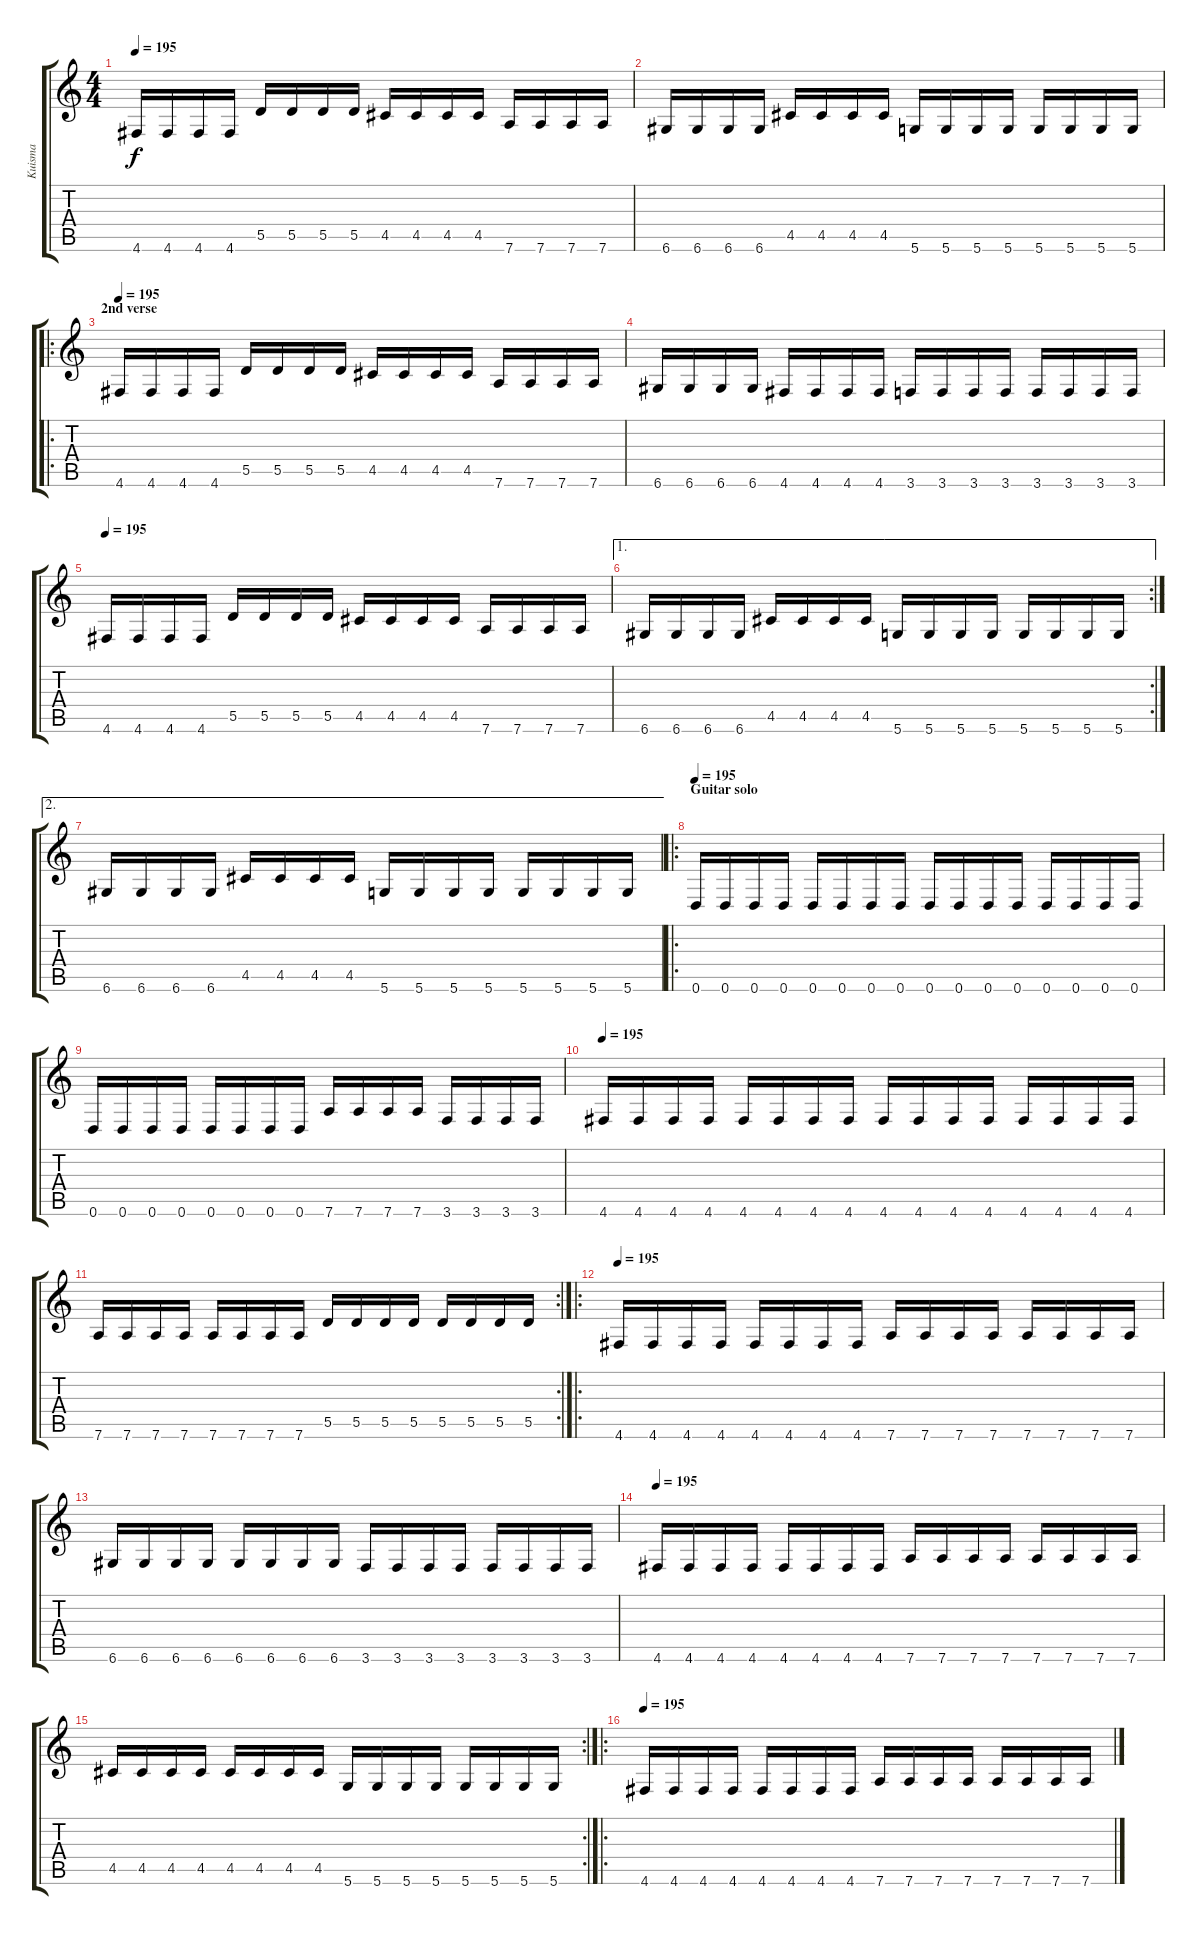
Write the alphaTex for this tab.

\track ("Kuisma" "Kuisma") {instrument distortionguitar}
\staff {score tabs}
\tuning (E4 B3 G3 D3 A2 D2) {hide}
\ts (4 4)
\tempo 195
\clef g2
\ks c
4.6.16{dy f} 4.6.16 4.6.16 4.6.16 5.5.16 5.5.16 5.5.16 5.5.16 4.5.16 4.5.16 4.5.16 4.5.16 7.6.16 7.6.16 7.6.16 7.6.16 |
6.6.16 6.6.16 6.6.16 6.6.16 4.5.16 4.5.16 4.5.16 4.5.16 5.6.16 5.6.16 5.6.16 5.6.16 5.6.16 5.6.16 5.6.16 5.6.16 |
\ro
\section ("" "2nd verse")
\tempo 195
4.6.16 4.6.16 4.6.16 4.6.16 5.5.16 5.5.16 5.5.16 5.5.16 4.5.16 4.5.16 4.5.16 4.5.16 7.6.16 7.6.16 7.6.16 7.6.16 |
6.6.16 6.6.16 6.6.16 6.6.16 4.6.16 4.6.16 4.6.16 4.6.16 3.6.16 3.6.16 3.6.16 3.6.16 3.6.16 3.6.16 3.6.16 3.6.16 |
\tempo 195
4.6.16 4.6.16 4.6.16 4.6.16 5.5.16 5.5.16 5.5.16 5.5.16 4.5.16 4.5.16 4.5.16 4.5.16 7.6.16 7.6.16 7.6.16 7.6.16 |
\ae 1
\rc 2
6.6.16 6.6.16 6.6.16 6.6.16 4.5.16 4.5.16 4.5.16 4.5.16 5.6.16 5.6.16 5.6.16 5.6.16 5.6.16 5.6.16 5.6.16 5.6.16 |
\ae 2
6.6.16 6.6.16 6.6.16 6.6.16 4.5.16 4.5.16 4.5.16 4.5.16 5.6.16 5.6.16 5.6.16 5.6.16 5.6.16 5.6.16 5.6.16 5.6.16 |
\ro
\section ("" "Guitar solo")
\tempo 195
0.6.16 0.6.16 0.6.16 0.6.16 0.6.16 0.6.16 0.6.16 0.6.16 0.6.16 0.6.16 0.6.16 0.6.16 0.6.16 0.6.16 0.6.16 0.6.16 |
0.6.16 0.6.16 0.6.16 0.6.16 0.6.16 0.6.16 0.6.16 0.6.16 7.6.16 7.6.16 7.6.16 7.6.16 3.6.16 3.6.16 3.6.16 3.6.16 |
\tempo 195
4.6.16 4.6.16 4.6.16 4.6.16 4.6.16 4.6.16 4.6.16 4.6.16 4.6.16 4.6.16 4.6.16 4.6.16 4.6.16 4.6.16 4.6.16 4.6.16 |
\rc 2
7.6.16 7.6.16 7.6.16 7.6.16 7.6.16 7.6.16 7.6.16 7.6.16 5.5.16 5.5.16 5.5.16 5.5.16 5.5.16 5.5.16 5.5.16 5.5.16 |
\ro
\tempo 195
4.6.16 4.6.16 4.6.16 4.6.16 4.6.16 4.6.16 4.6.16 4.6.16 7.6.16 7.6.16 7.6.16 7.6.16 7.6.16 7.6.16 7.6.16 7.6.16 |
6.6.16 6.6.16 6.6.16 6.6.16 6.6.16 6.6.16 6.6.16 6.6.16 3.6.16 3.6.16 3.6.16 3.6.16 3.6.16 3.6.16 3.6.16 3.6.16 |
\tempo 195
4.6.16 4.6.16 4.6.16 4.6.16 4.6.16 4.6.16 4.6.16 4.6.16 7.6.16 7.6.16 7.6.16 7.6.16 7.6.16 7.6.16 7.6.16 7.6.16 |
\rc 2
4.5.16 4.5.16 4.5.16 4.5.16 4.5.16 4.5.16 4.5.16 4.5.16 5.6.16 5.6.16 5.6.16 5.6.16 5.6.16 5.6.16 5.6.16 5.6.16 |
\ro
\tempo 195
4.6.16 4.6.16 4.6.16 4.6.16 4.6.16 4.6.16 4.6.16 4.6.16 7.6.16 7.6.16 7.6.16 7.6.16 7.6.16 7.6.16 7.6.16 7.6.16
